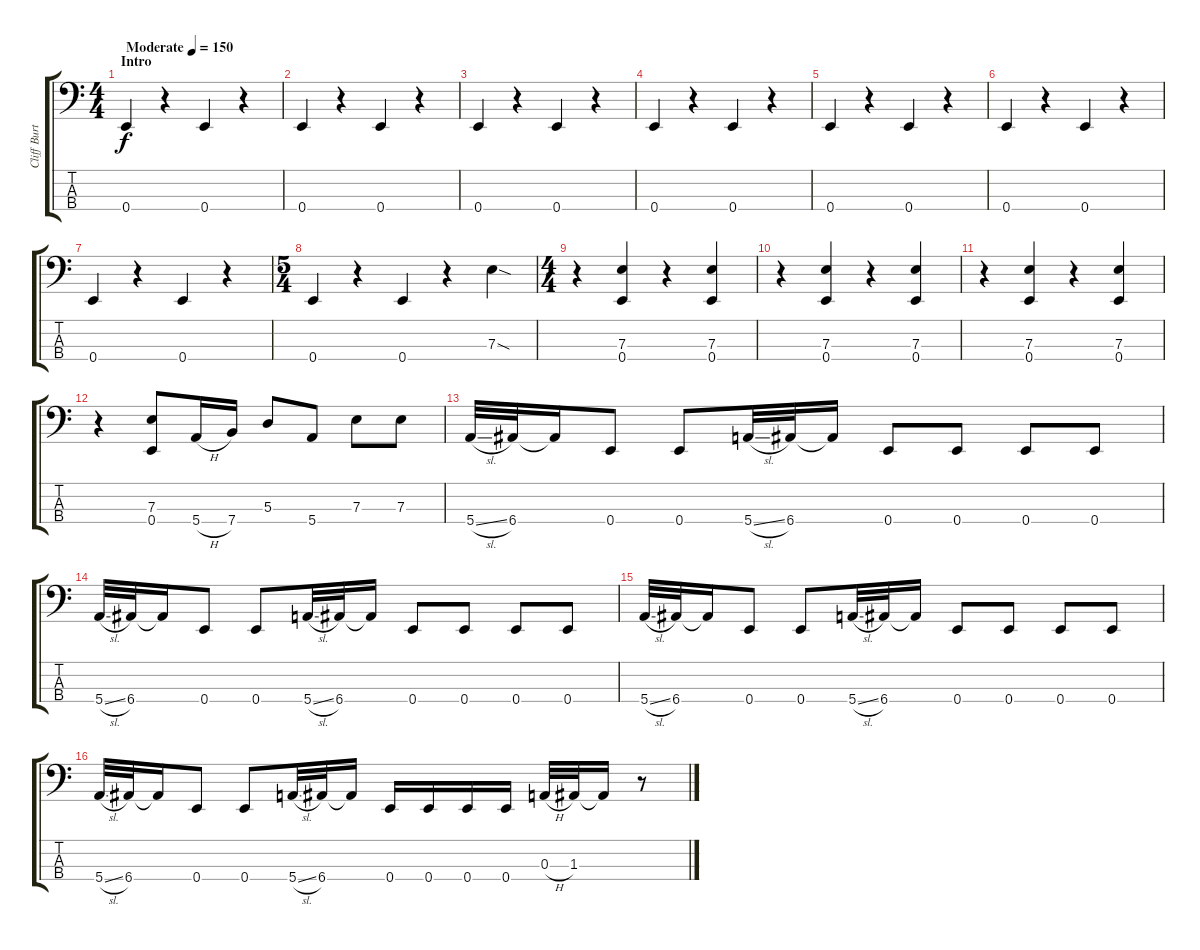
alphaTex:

\track ("Cliff Burton" "Cliff Burt") {instrument electricbassfinger}
\staff {score tabs}
\tuning (G2 D2 A1 E1) {hide}
\ts (4 4)
\section ("" "Intro")
\tempo (150 "Moderate")
\clef f4
\ks c
0.4.4{dy f instrument distortionguitar} r.4 0.4.4 r.4 |
0.4.4 r.4 0.4.4 r.4 |
0.4.4 r.4 0.4.4 r.4 |
0.4.4 r.4 0.4.4 r.4 |
0.4.4 r.4 0.4.4 r.4 |
0.4.4 r.4 0.4.4 r.4 |
0.4.4 r.4 0.4.4 r.4 |
\ts (5 4)
0.4.4 r.4 0.4.4 r.4 7.3{sod}.4 |
\ts (4 4)
r.4 (7.3 0.4).4 r.4 (7.3 0.4).4 |
r.4 (7.3 0.4).4 r.4 (7.3 0.4).4 |
r.4 (7.3 0.4).4 r.4 (7.3 0.4).4 |
r.4 (7.3 0.4).8 5.4{h}.16 7.4.16 5.3.8 5.4.8 7.3.8 7.3.8 |
5.4{sl}.32 6.4.32 6.4{t}.16 0.4.8 0.4.8 5.4{sl}.32 6.4.32 6.4{t}.16 0.4.8 0.4.8 0.4.8 0.4.8 |
5.4{sl}.32 6.4.32 6.4{t}.16 0.4.8 0.4.8 5.4{sl}.32 6.4.32 6.4{t}.16 0.4.8 0.4.8 0.4.8 0.4.8 |
5.4{sl}.32 6.4.32 6.4{t}.16 0.4.8 0.4.8 5.4{sl}.32 6.4.32 6.4{t}.16 0.4.8 0.4.8 0.4.8 0.4.8 |
5.4{sl}.32 6.4.32 6.4{t}.16 0.4.8 0.4.8 5.4{sl}.32 6.4.32 6.4{t}.16 0.4.16 0.4.16 0.4.16 0.4.16 0.3{h}.32 1.3.32 1.3{t}.16 r.8
